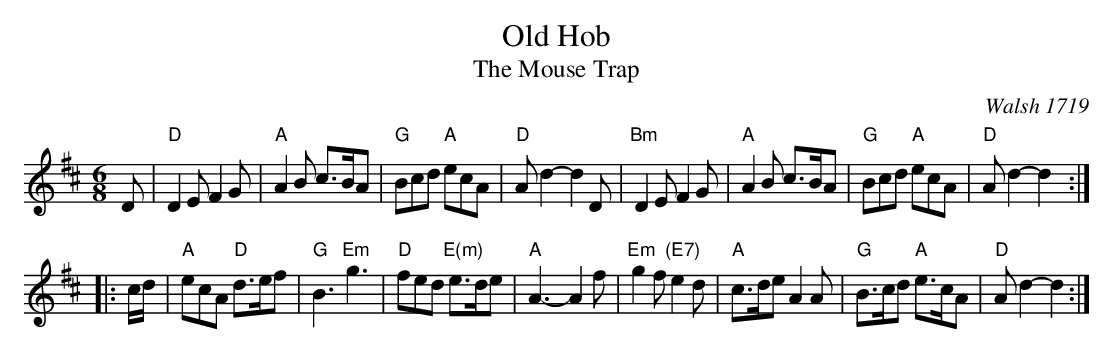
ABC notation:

X:1
T: Old Hob
T: The Mouse Trap
O: Walsh 1719
M: 6/8
L: 1/8
K: D
D \
| "D"D2E F2G | "A"A2B c>BA | "G"Bcd "A"ecA | "D"Ad2- d2D \
|"Bm"D2E F2G |  "A"A2B c>BA | "G"Bcd "A"ecA | "D"Ad2- d2 :|
|: c/d/ \
| "A"ecA "D"d>ef | "G"B3 "Em"g3 | "D"fed "E(m)"e>de | "A"A3- A2f \
| "Em"g2f "(E7)"e2d | "A"c>de A2A | "G"B>cd "A"e>cA | "D"Ad2- d2 :|
